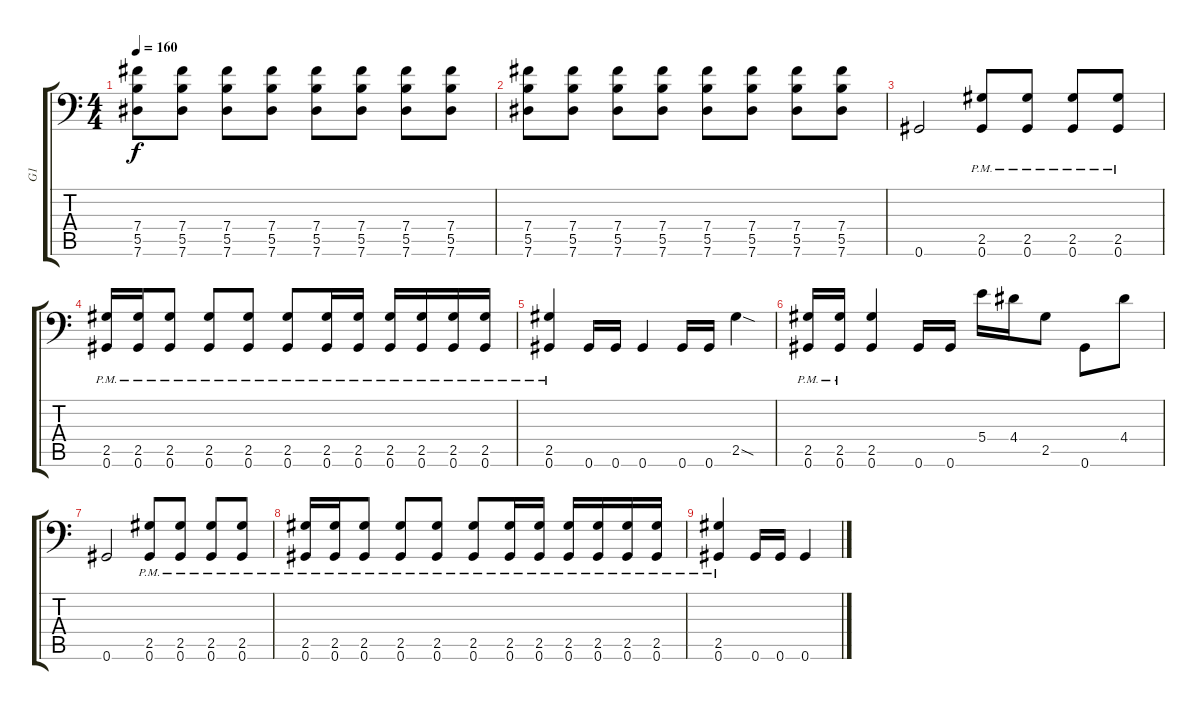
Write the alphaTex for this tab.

\track ("G1" "G1") {instrument distortionguitar}
\staff {score tabs}
\tuning (Db4 Ab3 E3 B2 Gb2 Ab1) {hide}
\ts (4 4)
\tempo 160
\clef f4
\ks c
(7.4 5.5 7.6).8{dy f} (7.4 5.5 7.6).8 (7.4 5.5 7.6).8 (7.4 5.5 7.6).8 (7.4 5.5 7.6).8 (7.4 5.5 7.6).8 (7.4 5.5 7.6).8 (7.4 5.5 7.6).8 |
(7.4 5.5 7.6).8 (7.4 5.5 7.6).8 (7.4 5.5 7.6).8 (7.4 5.5 7.6).8 (7.4 5.5 7.6).8 (7.4 5.5 7.6).8 (7.4 5.5 7.6).8 (7.4 5.5 7.6).8 |
0.6.2 (2.5{pm} 0.6{pm}).8 (2.5{pm} 0.6{pm}).8 (2.5{pm} 0.6{pm}).8 (2.5{pm} 0.6{pm}).8 |
(2.5{pm} 0.6{pm}).16 (2.5{pm} 0.6{pm}).16 (2.5{pm} 0.6{pm}).8 (2.5{pm} 0.6{pm}).8 (2.5{pm} 0.6{pm}).8 (2.5{pm} 0.6{pm}).8 (2.5{pm} 0.6{pm}).16 (2.5{pm} 0.6{pm}).16 (2.5{pm} 0.6{pm}).16 (2.5{pm} 0.6{pm}).16 (2.5{pm} 0.6{pm}).16 (2.5{pm} 0.6{pm}).16 |
(2.5{pm} 0.6{pm}).4 0.6.16 0.6.16 0.6.4 0.6.16 0.6.16 2.5{sod}.4 |
(2.5{pm} 0.6{pm}).16 (2.5{pm} 0.6{pm}).16 (2.5 0.6).4 0.6.16 0.6.16 5.4.16 4.4.16 2.5.8 0.6.8 4.4.8 |
0.6.2 (2.5{pm} 0.6{pm}).8 (2.5{pm} 0.6{pm}).8 (2.5{pm} 0.6{pm}).8 (2.5{pm} 0.6{pm}).8 |
(2.5{pm} 0.6{pm}).16 (2.5{pm} 0.6{pm}).16 (2.5{pm} 0.6{pm}).8 (2.5{pm} 0.6{pm}).8 (2.5{pm} 0.6{pm}).8 (2.5{pm} 0.6{pm}).8 (2.5{pm} 0.6{pm}).16 (2.5{pm} 0.6{pm}).16 (2.5{pm} 0.6{pm}).16 (2.5{pm} 0.6{pm}).16 (2.5{pm} 0.6{pm}).16 (2.5{pm} 0.6{pm}).16 |
(2.5{pm} 0.6{pm}).4 0.6.16 0.6.16 0.6.4
